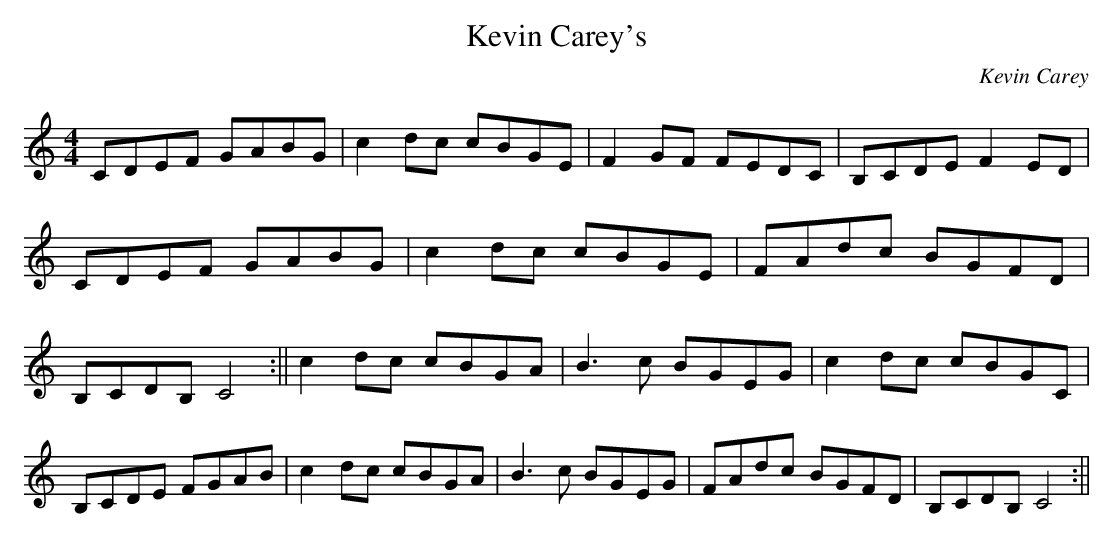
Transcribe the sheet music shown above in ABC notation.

X:1
T:Kevin Carey's
C:Kevin Carey
M:4/4
L:1/8
K:C
CDEF GABG|c2dc cBGE|F2GF FEDC|B,CDE F2ED|\
CDEF GABG|c2dc cBGE|FAdc BGFD|B,CDB, C4:||\
c2dc cBGA|B3c BGEG|c2dc cBGC|B,CDE FGAB|\
c2dc cBGA|B3c BGEG|FAdc BGFD|B,CDB, C4:||
